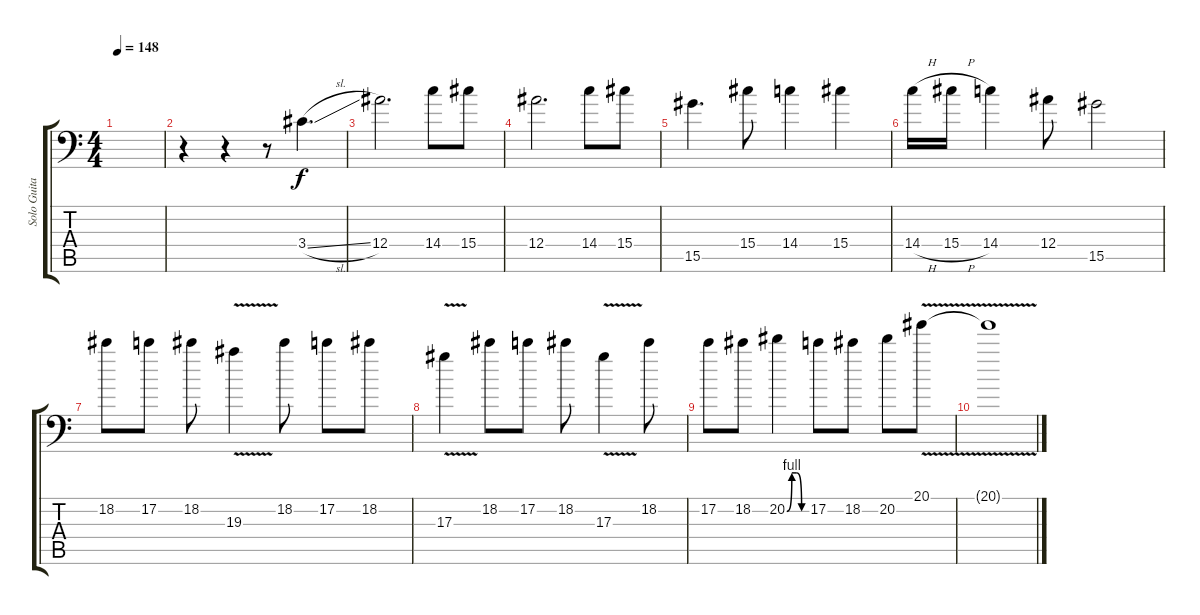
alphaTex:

\track ("Solo Guitar and Voice" "Solo Guita") {instrument distortionguitar}
\staff {score tabs}
\tuning (C4 G3 Eb3 Bb2 F2 Bb1) {hide}
\ts (4 4)
\tempo 148
\clef f4
\ks c
|
r.4{volume 15 balance 5 instrument distortionguitar} r.4 r.8 3.4{sl}.4{d} |
12.4.2{d} 14.4.8 15.4.8 |
12.4.2{d} 14.4.8 15.4.8 |
15.5.4{d} 15.4.8 14.4.4 15.4.4 |
14.4{h}.16 15.4{h}.16 14.4.4 12.4.8 15.5.2 |
18.2.8 17.2.8 18.2.8 19.3{v}.4 18.2.8 17.2.8 18.2.8 |
17.3{v}.4 18.2.8 17.2.8 18.2.8 17.3{v}.4 18.2.8 |
17.2.8 18.2.8 20.2{be (custom 0 0 15 4 30 4 45 0 60 0)}.4 17.2.8 18.2.8 20.2.8 20.1{v}.8 |
20.1{t}.1
